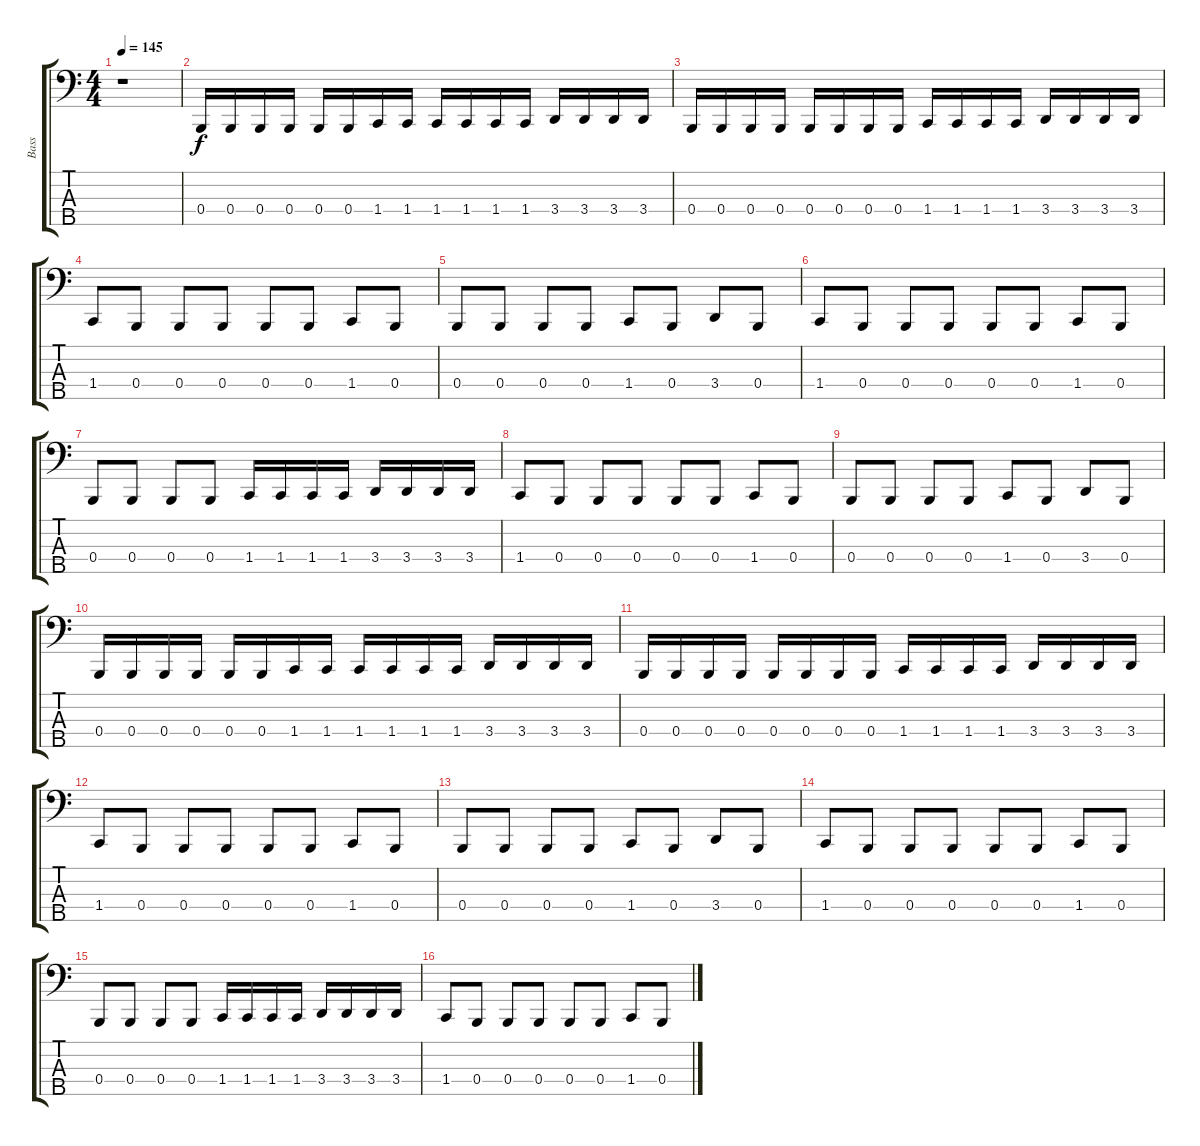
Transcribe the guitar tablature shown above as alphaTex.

\track ("Bass" "Bass") {instrument electricbasspick}
\staff {score tabs}
\tuning (D2 A1 E1 B0 Gb0) {hide}
\ts (4 4)
\tempo 145
\clef f4
\ks c
r.1{dy f} |
0.4.16 0.4.16 0.4.16 0.4.16 0.4.16 0.4.16 1.4.16 1.4.16 1.4.16 1.4.16 1.4.16 1.4.16 3.4.16 3.4.16 3.4.16 3.4.16 |
0.4.16 0.4.16 0.4.16 0.4.16 0.4.16 0.4.16 0.4.16 0.4.16 1.4.16 1.4.16 1.4.16 1.4.16 3.4.16 3.4.16 3.4.16 3.4.16 |
1.4.8 0.4.8 0.4.8 0.4.8 0.4.8 0.4.8 1.4.8 0.4.8 |
0.4.8 0.4.8 0.4.8 0.4.8 1.4.8 0.4.8 3.4.8 0.4.8 |
1.4.8 0.4.8 0.4.8 0.4.8 0.4.8 0.4.8 1.4.8 0.4.8 |
0.4.8 0.4.8 0.4.8 0.4.8 1.4.16 1.4.16 1.4.16 1.4.16 3.4.16 3.4.16 3.4.16 3.4.16 |
1.4.8 0.4.8 0.4.8 0.4.8 0.4.8 0.4.8 1.4.8 0.4.8 |
0.4.8 0.4.8 0.4.8 0.4.8 1.4.8 0.4.8 3.4.8 0.4.8 |
0.4.16 0.4.16 0.4.16 0.4.16 0.4.16 0.4.16 1.4.16 1.4.16 1.4.16 1.4.16 1.4.16 1.4.16 3.4.16 3.4.16 3.4.16 3.4.16 |
0.4.16 0.4.16 0.4.16 0.4.16 0.4.16 0.4.16 0.4.16 0.4.16 1.4.16 1.4.16 1.4.16 1.4.16 3.4.16 3.4.16 3.4.16 3.4.16 |
1.4.8 0.4.8 0.4.8 0.4.8 0.4.8 0.4.8 1.4.8 0.4.8 |
0.4.8 0.4.8 0.4.8 0.4.8 1.4.8 0.4.8 3.4.8 0.4.8 |
1.4.8 0.4.8 0.4.8 0.4.8 0.4.8 0.4.8 1.4.8 0.4.8 |
0.4.8 0.4.8 0.4.8 0.4.8 1.4.16 1.4.16 1.4.16 1.4.16 3.4.16 3.4.16 3.4.16 3.4.16 |
1.4.8 0.4.8 0.4.8 0.4.8 0.4.8 0.4.8 1.4.8 0.4.8
